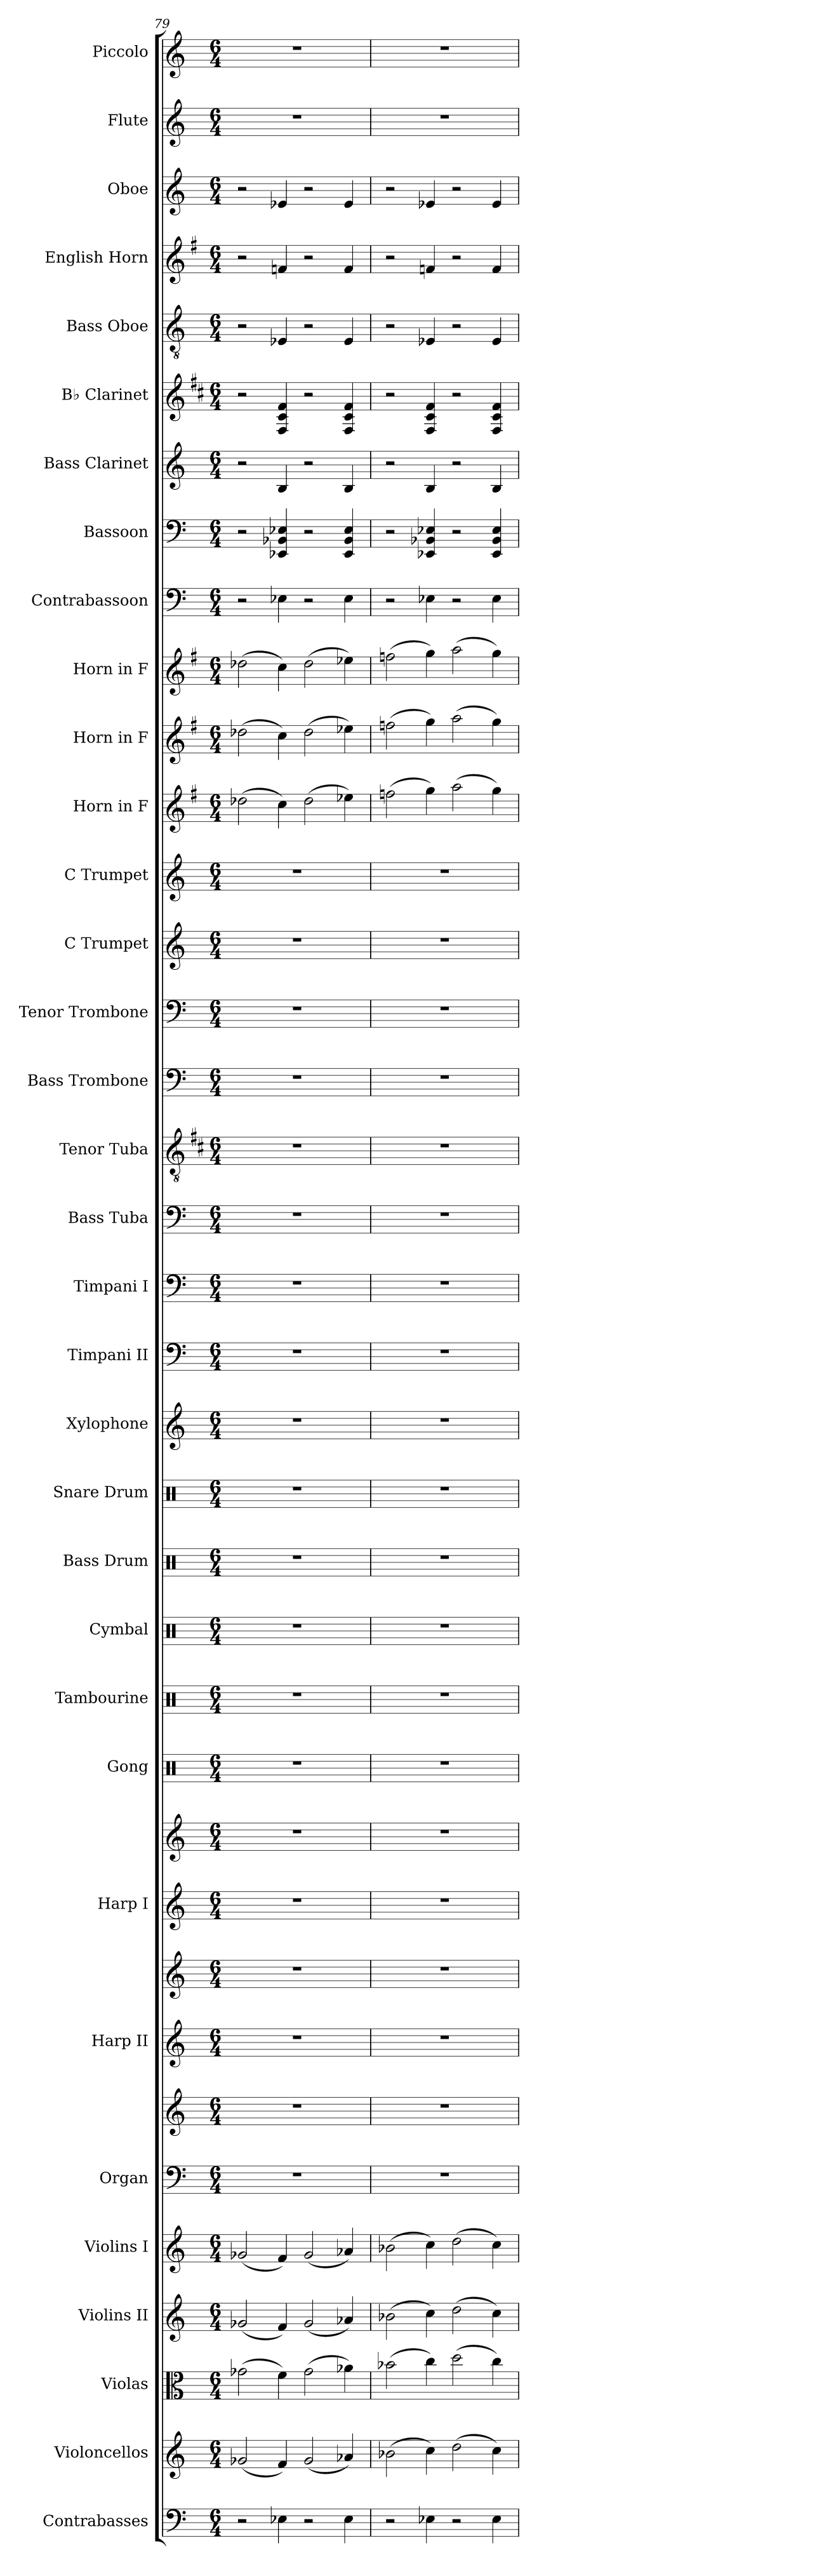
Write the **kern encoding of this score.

**kern	**kern	**kern	**kern	**kern	**kern	**kern	**kern	**kern	**kern	**kern	**kern	**kern	**kern	**kern	**kern	**kern	**kern	**kern	**kern	**kern	**kern	**kern	**kern	**kern	**kern	**kern	**kern	**kern	**kern	**kern	**kern	**kern	**kern	**kern	**kern	**kern
*part34	*part33	*part32	*part31	*part30	*part29	*part29	*part28	*part28	*part27	*part27	*part26	*part25	*part24	*part23	*part22	*part21	*part20	*part19	*part18	*part17	*part16	*part15	*part14	*part13	*part12	*part11	*part10	*part9	*part8	*part7	*part6	*part5	*part4	*part3	*part2	*part1
*staff37	*staff36	*staff35	*staff34	*staff33	*staff32	*staff31	*staff30	*staff29	*staff28	*staff27	*staff26	*staff25	*staff24	*staff23	*staff22	*staff21	*staff20	*staff19	*staff18	*staff17	*staff16	*staff15	*staff14	*staff13	*staff12	*staff11	*staff10	*staff9	*staff8	*staff7	*staff6	*staff5	*staff4	*staff3	*staff2	*staff1
*I"Contrabasses	*I"Violoncellos	*I"Violas	*I"Violins II	*I"Violins I	*I"Organ	*	*I"Harp II	*	*I"Harp I	*	*I"Gong	*I"Tambourine	*I"Cymbal	*I"Bass Drum	*I"Snare Drum	*I"Xylophone	*I"Timpani II	*I"Timpani I	*I"Bass Tuba	*I"Tenor Tuba	*I"Bass Trombone	*I"Tenor Trombone	*I"C Trumpet	*I"C Trumpet	*I"Horn in F	*I"Horn in F	*I"Horn in F	*I"Contrabassoon	*I"Bassoon	*I"Bass Clarinet	*I"B♭ Clarinet	*I"Bass Oboe	*I"English Horn	*I"Oboe	*I"Flute	*I"Piccolo
*I'Cbs.	*I'Vcs.	*I'Vlas.	*I'Vlns.	*I'Vlns.	*I'Org.	*	*I'Hrp.	*	*I'Hrp.	*	*	*I'Tamb.	*I'Cym.	*I'B. Dr.	*I'Sn. Dr.	*I'Xyl.	*I'Timp.	*I'Timp.	*I'Tba.	*	*I'B. Tbn.	*I'T. Tbn.	*I'C Tpt.	*I'C Tpt.	*	*	*	*I'Cbsn.	*I'Bsn.	*I'B. Cl.	*I'B♭ Cl.	*	*I'E. Hn.	*I'Ob.	*I'Fl.	*I'Picc.
*clefF4	*clefG2	*clefC3	*clefG2	*clefG2	*clefF4	*clefG2	*clefG2	*clefG2	*clefG2	*clefG2	*clefX	*clefX	*clefX	*clefX	*clefX	*clefG2	*clefF4	*clefF4	*clefF4	*clefGv2	*clefF4	*clefF4	*clefG2	*clefG2	*clefG2	*clefG2	*clefG2	*clefF4	*clefF4	*clefG2	*clefG2	*clefGv2	*clefG2	*clefG2	*clefG2	*clefG2
*ITrd7c12	*	*	*	*	*	*	*	*	*	*	*	*	*	*	*	*ITrd-7c-12	*	*	*	*ITrd1c2	*	*	*	*	*ITrd4c7	*ITrd4c7	*ITrd4c7	*ITrd7c12	*	*ITrd8c14	*ITrd1c2	*	*ITrd4c7	*	*	*ITrd-7c-12
*k[]	*k[]	*k[]	*k[]	*k[]	*k[]	*k[]	*k[]	*k[]	*k[]	*k[]	*k[]	*k[]	*k[]	*k[]	*k[]	*k[]	*k[]	*k[]	*k[]	*k[]	*k[]	*k[]	*k[]	*k[]	*k[]	*k[]	*k[]	*k[]	*k[]	*k[]	*k[]	*k[]	*k[]	*k[]	*k[]	*k[]
*M6/4	*M6/4	*M6/4	*M6/4	*M6/4	*M6/4	*M6/4	*M6/4	*M6/4	*M6/4	*M6/4	*M6/4	*M6/4	*M6/4	*M6/4	*M6/4	*M6/4	*M6/4	*M6/4	*M6/4	*M6/4	*M6/4	*M6/4	*M6/4	*M6/4	*M6/4	*M6/4	*M6/4	*M6/4	*M6/4	*M6/4	*M6/4	*M6/4	*M6/4	*M6/4	*M6/4	*M6/4
=79	=79	=79	=79	=79	=79	=79	=79	=79	=79	=79	=79	=79	=79	=79	=79	=79	=79	=79	=79	=79	=79	=79	=79	=79	=79	=79	=79	=79	=79	=79	=79	=79	=79	=79	=79	=79
2r	(2g-X/	(2g-X\	(2g-X/	(2g-X/	1.r	1.r	1.r	1.r	1.r	1.r	1.r	1.r	1.r	1.r	1.r	1.r	1.r	1.r	1.r	1.r	1.r	1.r	1.r	1.r	(2g-X\	(2g-X\	(2g-X\	2r	2r	2r	2r	2r	2r	2r	1.r	1.r
4EE-X\	4f/)	4f\)	4f/)	4f/)	.	.	.	.	.	.	.	.	.	.	.	.	.	.	.	.	.	.	.	.	4f\)	4f\)	4f\)	4EE-X\	4EE-X/ 4BB-X/ 4E-X/	4BB/	4E/ 4B/ 4e/	4E-X/	4B-X/	4e-X/	.	.
2r	(2g-/	(2g-\	(2g-/	(2g-/	.	.	.	.	.	.	.	.	.	.	.	.	.	.	.	.	.	.	.	.	(2g-\	(2g-\	(2g-\	2r	2r	2r	2r	2r	2r	2r	.	.
4EE-\	4a-X/)	4a-X\)	4a-X/)	4a-X/)	.	.	.	.	.	.	.	.	.	.	.	.	.	.	.	.	.	.	.	.	4a-X\)	4a-X\)	4a-X\)	4EE-\	4EE-/ 4BB-/ 4E-/	4BB/	4E/ 4B/ 4e/	4E-/	4B-/	4e-/	.	.
=80	=80	=80	=80	=80	=80	=80	=80	=80	=80	=80	=80	=80	=80	=80	=80	=80	=80	=80	=80	=80	=80	=80	=80	=80	=80	=80	=80	=80	=80	=80	=80	=80	=80	=80	=80	=80
2r	(2b-X\	(2b-X\	(2b-X\	(2b-X\	1.r	1.r	1.r	1.r	1.r	1.r	1.r	1.r	1.r	1.r	1.r	1.r	1.r	1.r	1.r	1.r	1.r	1.r	1.r	1.r	(2b-X\	(2b-X\	(2b-X\	2r	2r	2r	2r	2r	2r	2r	1.r	1.r
4EE-X\	4cc\)	4cc\)	4cc\)	4cc\)	.	.	.	.	.	.	.	.	.	.	.	.	.	.	.	.	.	.	.	.	4cc\)	4cc\)	4cc\)	4EE-X\	4EE-X/ 4BB-X/ 4E-X/	4BB/	4E/ 4B/ 4e/	4E-X/	4B-X/	4e-X/	.	.
2r	(2dd\	(2dd\	(2dd\	(2dd\	.	.	.	.	.	.	.	.	.	.	.	.	.	.	.	.	.	.	.	.	(2dd\	(2dd\	(2dd\	2r	2r	2r	2r	2r	2r	2r	.	.
4EE-\	4cc\)	4cc\)	4cc\)	4cc\)	.	.	.	.	.	.	.	.	.	.	.	.	.	.	.	.	.	.	.	.	4cc\)	4cc\)	4cc\)	4EE-\	4EE-/ 4BB-/ 4E-/	4BB/	4E/ 4B/ 4e/	4E-/	4B-/	4e-/	.	.
=	=	=	=	=	=	=	=	=	=	=	=	=	=	=	=	=	=	=	=	=	=	=	=	=	=	=	=	=	=	=	=	=	=	=	=	=
*-	*-	*-	*-	*-	*-	*-	*-	*-	*-	*-	*-	*-	*-	*-	*-	*-	*-	*-	*-	*-	*-	*-	*-	*-	*-	*-	*-	*-	*-	*-	*-	*-	*-	*-	*-	*-
